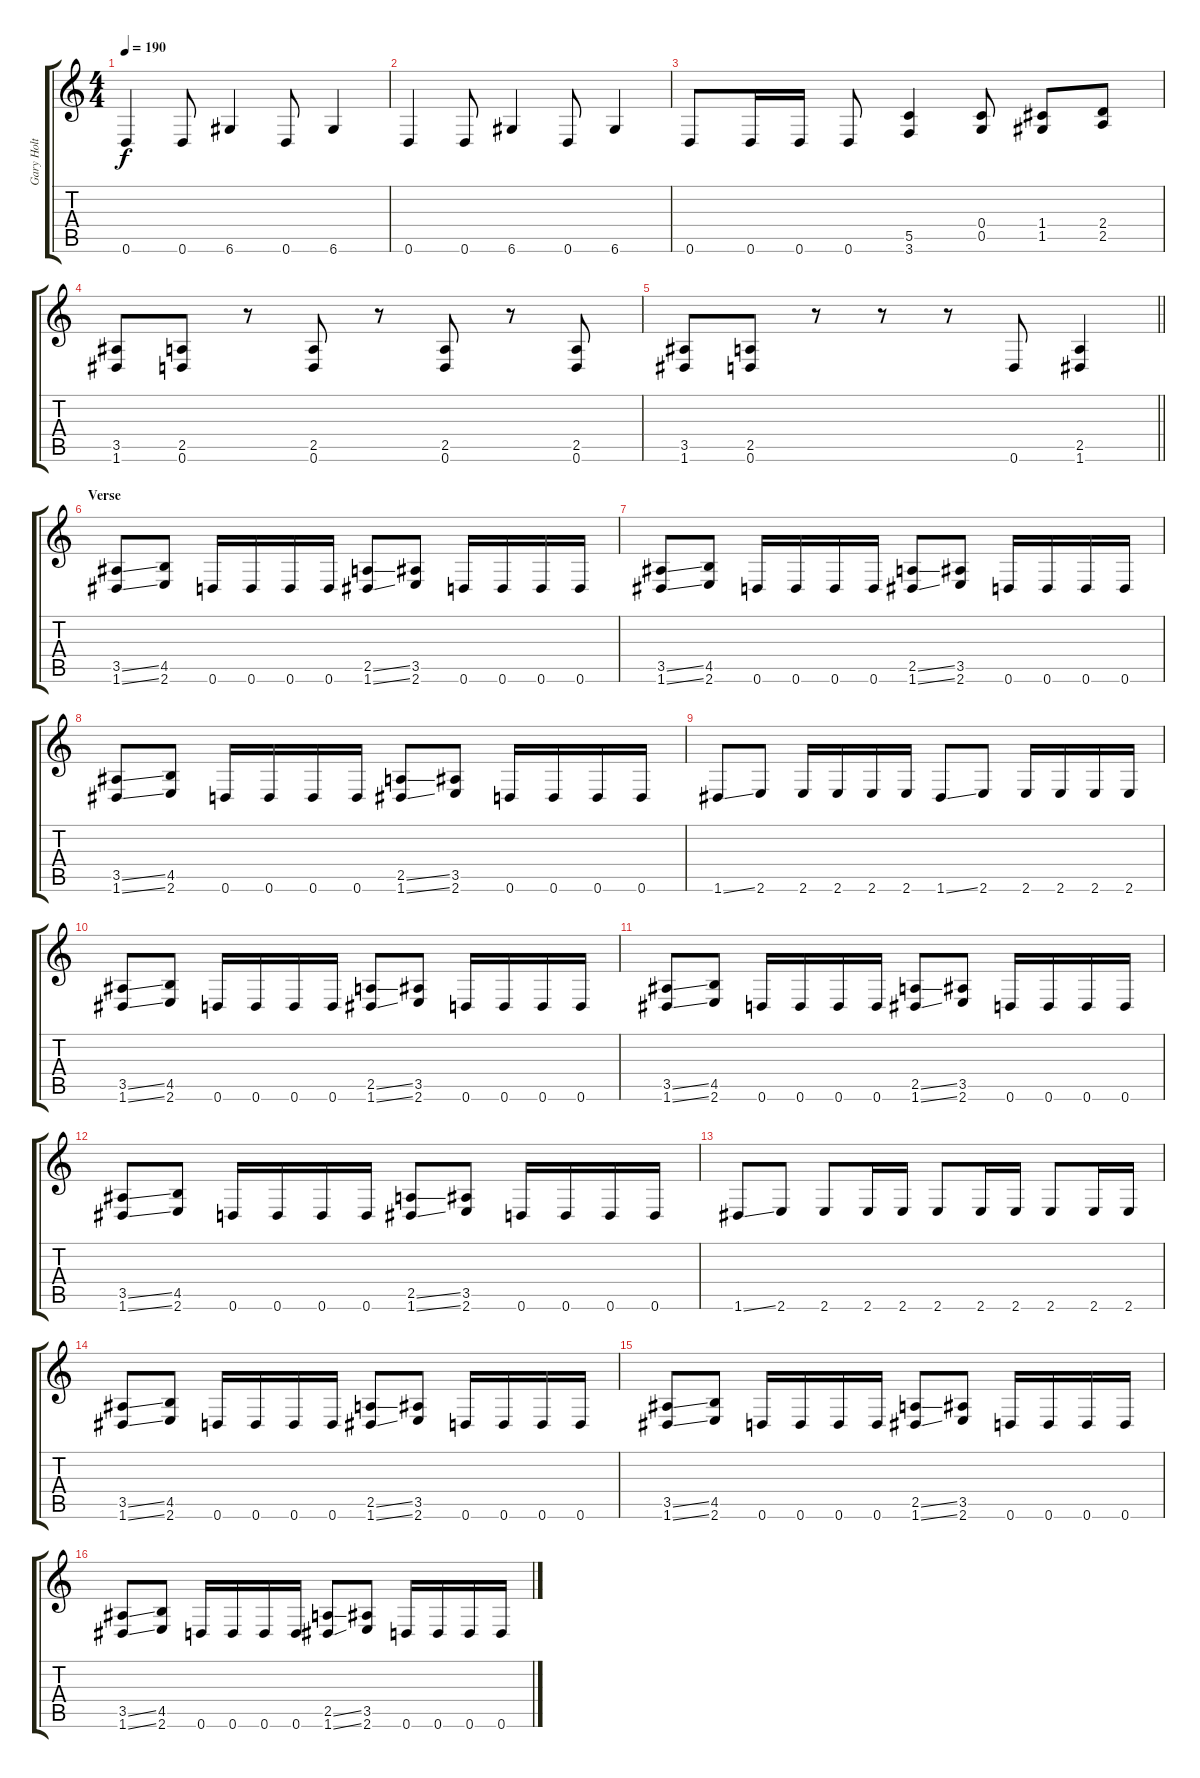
\track ("Gary Holt" "Gary Holt") {instrument distortionguitar}
\staff {score tabs}
\tuning (D4 A3 F3 C3 G2 D2) {hide}
\ts (4 4)
\tempo 190
\clef g2
\ks c
0.6.4{dy f} 0.6.8 6.6.4 0.6.8 6.6.4 |
0.6.4 0.6.8 6.6.4 0.6.8 6.6.4 |
0.6.8 0.6.16 0.6.16 0.6.8 (5.5 3.6).4 (0.4 0.5).8 (1.4 1.5).8 (2.4 2.5).8 |
(3.5 1.6).8 (2.5 0.6).8 r.8 (2.5 0.6).8 r.8 (2.5 0.6).8 r.8 (2.5 0.6).8 |
\barLineRight lightlight
(3.5 1.6).8 (2.5 0.6).8 r.8 r.8 r.8 0.6.8 (2.5 1.6).4 |
\section ("" "Verse")
(3.5{ss} 1.6{ss}).8 (4.5 2.6).8 0.6.16 0.6.16 0.6.16 0.6.16 (2.5{ss} 1.6{ss}).8 (3.5 2.6).8 0.6.16 0.6.16 0.6.16 0.6.16 |
(3.5{ss} 1.6{ss}).8 (4.5 2.6).8 0.6.16 0.6.16 0.6.16 0.6.16 (2.5{ss} 1.6{ss}).8 (3.5 2.6).8 0.6.16 0.6.16 0.6.16 0.6.16 |
(3.5{ss} 1.6{ss}).8 (4.5 2.6).8 0.6.16 0.6.16 0.6.16 0.6.16 (2.5{ss} 1.6{ss}).8 (3.5 2.6).8 0.6.16 0.6.16 0.6.16 0.6.16 |
1.6{ss}.8 2.6.8 2.6.16 2.6.16 2.6.16 2.6.16 1.6{ss}.8 2.6.8 2.6.16 2.6.16 2.6.16 2.6.16 |
(3.5{ss} 1.6{ss}).8 (4.5 2.6).8 0.6.16 0.6.16 0.6.16 0.6.16 (2.5{ss} 1.6{ss}).8 (3.5 2.6).8 0.6.16 0.6.16 0.6.16 0.6.16 |
(3.5{ss} 1.6{ss}).8 (4.5 2.6).8 0.6.16 0.6.16 0.6.16 0.6.16 (2.5{ss} 1.6{ss}).8 (3.5 2.6).8 0.6.16 0.6.16 0.6.16 0.6.16 |
(3.5{ss} 1.6{ss}).8 (4.5 2.6).8 0.6.16 0.6.16 0.6.16 0.6.16 (2.5{ss} 1.6{ss}).8 (3.5 2.6).8 0.6.16 0.6.16 0.6.16 0.6.16 |
1.6{ss}.8 2.6.8 2.6.8 2.6.16 2.6.16 2.6.8 2.6.16 2.6.16 2.6.8 2.6.16 2.6.16 |
(3.5{ss} 1.6{ss}).8 (4.5 2.6).8 0.6.16 0.6.16 0.6.16 0.6.16 (2.5{ss} 1.6{ss}).8 (3.5 2.6).8 0.6.16 0.6.16 0.6.16 0.6.16 |
(3.5{ss} 1.6{ss}).8 (4.5 2.6).8 0.6.16 0.6.16 0.6.16 0.6.16 (2.5{ss} 1.6{ss}).8 (3.5 2.6).8 0.6.16 0.6.16 0.6.16 0.6.16 |
(3.5{ss} 1.6{ss}).8 (4.5 2.6).8 0.6.16 0.6.16 0.6.16 0.6.16 (2.5{ss} 1.6{ss}).8 (3.5 2.6).8 0.6.16 0.6.16 0.6.16 0.6.16
